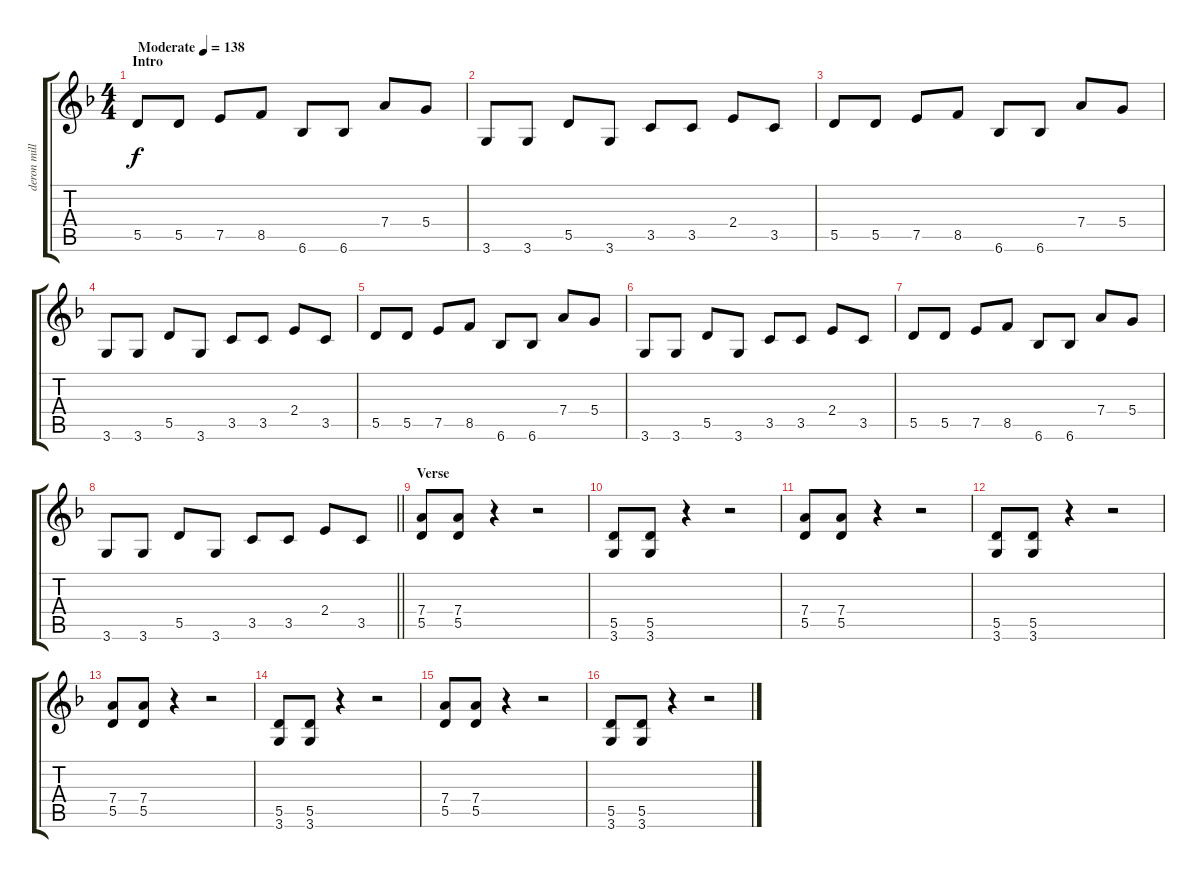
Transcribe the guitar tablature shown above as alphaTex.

\track ("deron miller" "deron mill") {instrument distortionguitar}
\staff {score tabs}
\tuning (E4 B3 G3 D3 A2 E2) {hide}
\ts (4 4)
\section ("" "Intro")
\tempo (138 "Moderate")
\clef g2
\ks f
5.5.8{dy f instrument distortionguitar} 5.5.8 7.5.8 8.5.8 6.6.8 6.6.8 7.4.8 5.4.8 |
3.6.8 3.6.8 5.5.8 3.6.8 3.5.8 3.5.8 2.4.8 3.5.8 |
5.5.8 5.5.8 7.5.8 8.5.8 6.6.8 6.6.8 7.4.8 5.4.8 |
3.6.8 3.6.8 5.5.8 3.6.8 3.5.8 3.5.8 2.4.8 3.5.8 |
5.5.8 5.5.8 7.5.8 8.5.8 6.6.8 6.6.8 7.4.8 5.4.8 |
3.6.8 3.6.8 5.5.8 3.6.8 3.5.8 3.5.8 2.4.8 3.5.8 |
5.5.8 5.5.8 7.5.8 8.5.8 6.6.8 6.6.8 7.4.8 5.4.8 |
\barLineRight lightlight
3.6.8 3.6.8 5.5.8 3.6.8 3.5.8 3.5.8 2.4.8 3.5.8 |
\section ("" "Verse")
(7.4 5.5).8 (7.4 5.5).8 r.4 r.2 |
(5.5 3.6).8 (5.5 3.6).8 r.4 r.2 |
(7.4 5.5).8 (7.4 5.5).8 r.4 r.2 |
(5.5 3.6).8 (5.5 3.6).8 r.4 r.2 |
(7.4 5.5).8 (7.4 5.5).8 r.4 r.2 |
(5.5 3.6).8 (5.5 3.6).8 r.4 r.2 |
(7.4 5.5).8 (7.4 5.5).8 r.4 r.2 |
(5.5 3.6).8 (5.5 3.6).8 r.4 r.2
